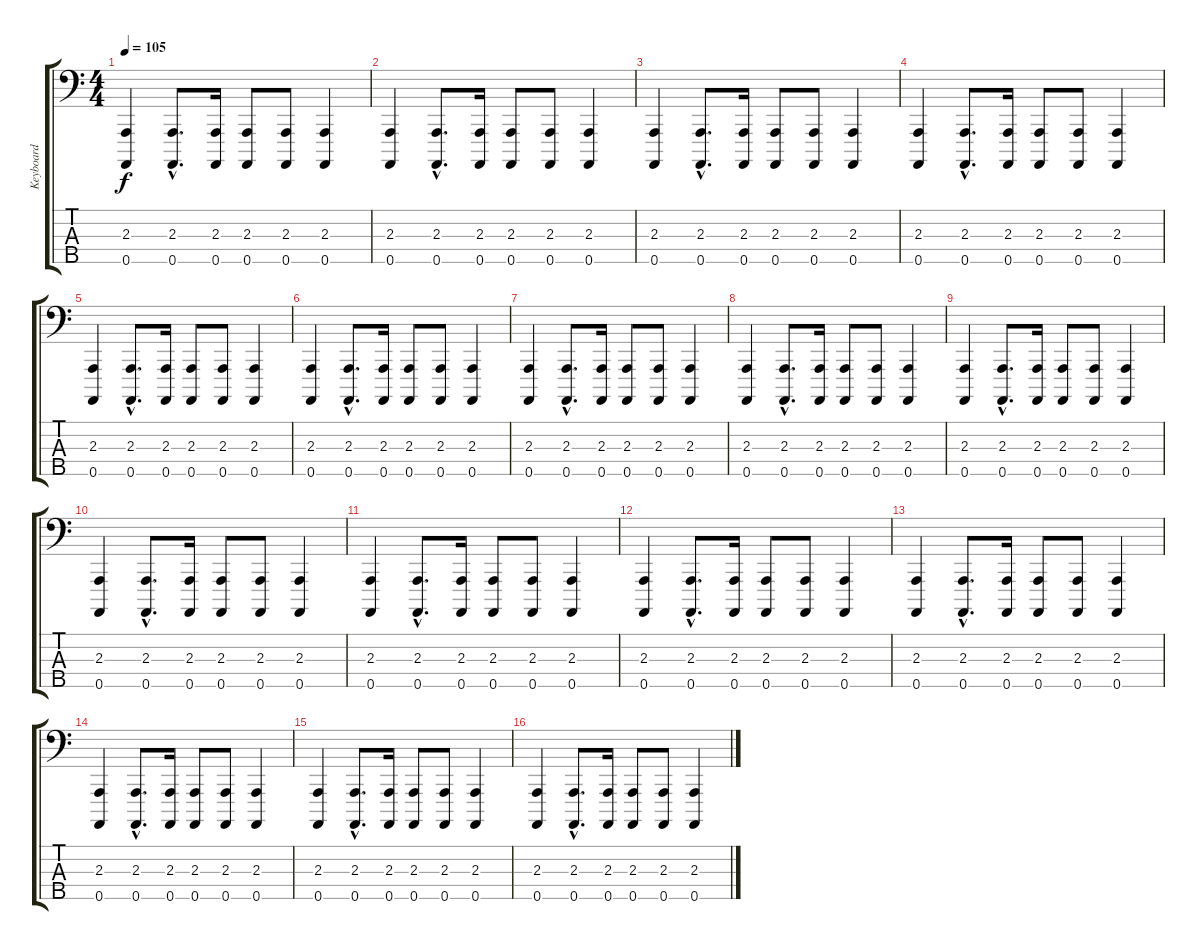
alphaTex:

\track ("Keyboard" "Keyboard") {instrument pad3polysynth}
\staff {score tabs}
\tuning (F2 C2 G1 D1 A0) {hide}
\ts (4 4)
\tempo 105
\clef f4
\ks c
(2.3 0.5).4{dy f instrument pad3polysynth} (2.3{hac} 0.5{hac}).8{d} (2.3 0.5).16 (2.3 0.5).8 (2.3 0.5).8 (2.3 0.5).4 |
(2.3 0.5).4 (2.3{hac} 0.5{hac}).8{d} (2.3 0.5).16 (2.3 0.5).8 (2.3 0.5).8 (2.3 0.5).4 |
(2.3 0.5).4 (2.3{hac} 0.5{hac}).8{d} (2.3 0.5).16 (2.3 0.5).8 (2.3 0.5).8 (2.3 0.5).4 |
(2.3 0.5).4 (2.3{hac} 0.5{hac}).8{d} (2.3 0.5).16 (2.3 0.5).8 (2.3 0.5).8 (2.3 0.5).4 |
(2.3 0.5).4 (2.3{hac} 0.5{hac}).8{d} (2.3 0.5).16 (2.3 0.5).8 (2.3 0.5).8 (2.3 0.5).4 |
(2.3 0.5).4 (2.3{hac} 0.5{hac}).8{d} (2.3 0.5).16 (2.3 0.5).8 (2.3 0.5).8 (2.3 0.5).4 |
(2.3 0.5).4 (2.3{hac} 0.5{hac}).8{d} (2.3 0.5).16 (2.3 0.5).8 (2.3 0.5).8 (2.3 0.5).4 |
(2.3 0.5).4 (2.3{hac} 0.5{hac}).8{d} (2.3 0.5).16 (2.3 0.5).8 (2.3 0.5).8 (2.3 0.5).4 |
(2.3 0.5).4 (2.3{hac} 0.5{hac}).8{d} (2.3 0.5).16 (2.3 0.5).8 (2.3 0.5).8 (2.3 0.5).4 |
(2.3 0.5).4 (2.3{hac} 0.5{hac}).8{d} (2.3 0.5).16 (2.3 0.5).8 (2.3 0.5).8 (2.3 0.5).4 |
(2.3 0.5).4 (2.3{hac} 0.5{hac}).8{d} (2.3 0.5).16 (2.3 0.5).8 (2.3 0.5).8 (2.3 0.5).4 |
(2.3 0.5).4 (2.3{hac} 0.5{hac}).8{d} (2.3 0.5).16 (2.3 0.5).8 (2.3 0.5).8 (2.3 0.5).4 |
(2.3 0.5).4 (2.3{hac} 0.5{hac}).8{d} (2.3 0.5).16 (2.3 0.5).8 (2.3 0.5).8 (2.3 0.5).4 |
(2.3 0.5).4 (2.3{hac} 0.5{hac}).8{d} (2.3 0.5).16 (2.3 0.5).8 (2.3 0.5).8 (2.3 0.5).4 |
(2.3 0.5).4 (2.3{hac} 0.5{hac}).8{d} (2.3 0.5).16 (2.3 0.5).8 (2.3 0.5).8 (2.3 0.5).4 |
(2.3 0.5).4 (2.3{hac} 0.5{hac}).8{d} (2.3 0.5).16 (2.3 0.5).8 (2.3 0.5).8 (2.3 0.5).4
